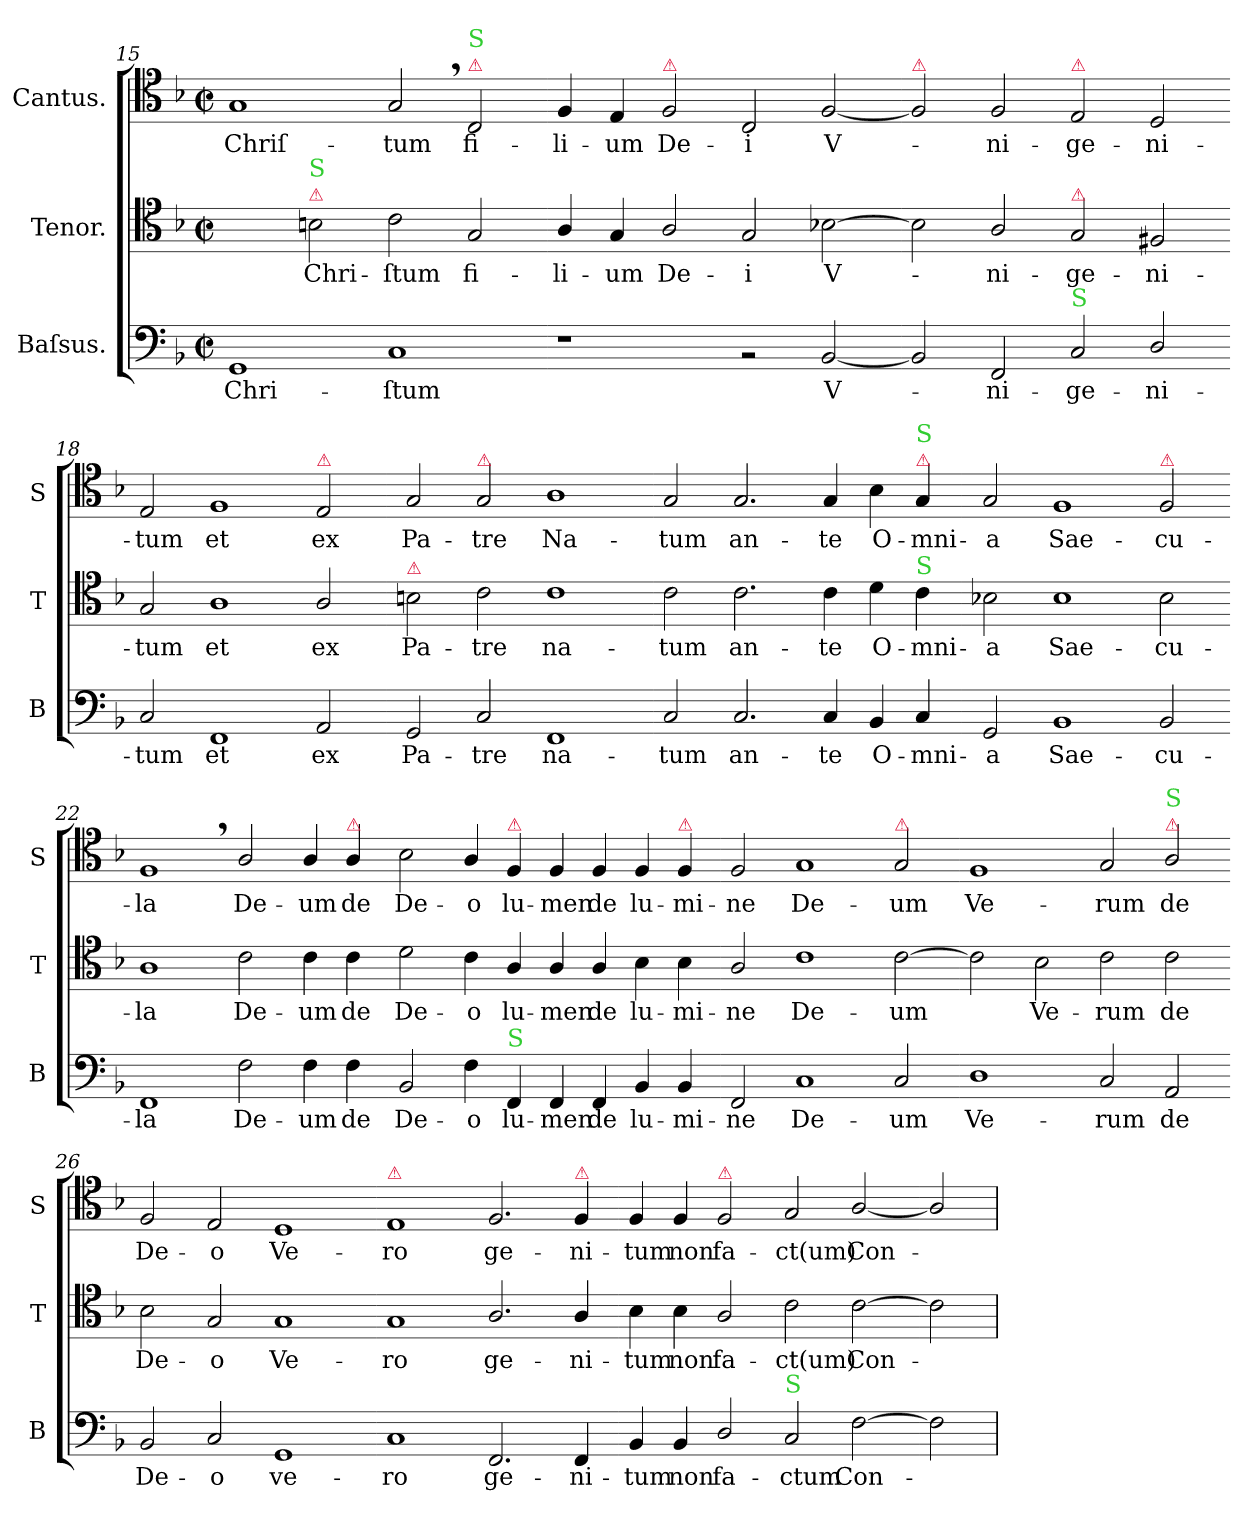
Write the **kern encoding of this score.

**kern	**text	**kern	**text	**kern	**text
*part3	*part3	*part2	*part2	*part1	*part1
*staff3	*staff3	*staff2	*staff2	*staff1	*staff1
*I"Baſsus.	*	*I"Tenor.	*	*I"Cantus.	*
*I'B	*	*I'T	*	*I'S	*
*clefF4	*	*clefC4	*	*clefC4	*
*k[b-]	*	*k[b-]	*	*k[b-]	*
*F:	*	*F:	*	*F:	*
*M2/1	*	*M2/1	*	*M2/1	*
*met(c|)	*	*met(c|)	*	*met(c|)	*
=15	=15	=15	=15	=15	=15
1GG/	Chri-	2ryy	.	1G/	Chriſ-
!	!	!LO:TX:a:color=crimson:t=⚠	!	!	!
!	!	!LO:TX:a:color=limegreen:t=S	!	!	!
.	.	2Bn\	Chri-	.	.
1C/	-ſtum	2c\	-ſtum	2G,</	-tum
!	!	!	!	!LO:TX:a:color=crimson:t=⚠	!
!	!	!	!	!LO:TX:a:color=limegreen:t=S	!
.	.	2G/	fi-	2C/	fi-
=16-	=16-	=16-	=16-	=16-	=16-
1r	.	4A/	-li-	4F/	-li-
.	.	4G/	-um	4E/	-um
!	!	!	!	!LO:TX:a:color=crimson:t=⚠	!
.	.	2A/	De-	2F/	De-
2rBB	.	2G/	-i	2C/	-i
[2BB-/	V-	[2B-X\	V-	[2F/	V-
=17-	=17-	=17-	=17-	=17-	=17-
!	!	!	!	!LO:TX:a:color=crimson:t=⚠	!
2BB-/]	.	2B-\]	.	2F/]	.
2FF/	-ni-	2A/	-ni-	2F/	-ni-
!	!	!	!	!LO:TX:a:color=crimson:t=⚠	!
!	!	!LO:TX:a:color=crimson:t=⚠	!	!	!
!LO:TX:a:color=limegreen:t=S	!	!	!	!	!
2C/	-ge-	2G/	-ge-	2E/	-ge-
2D/	-ni-	2F#X/	-ni-	2D/	-ni-
=18-	=18-	=18-	=18-	=18-	=18-
2C/	-tum	2G/	-tum	2E/	-tum
1FF/	et	1A\	et	1F/	et
!	!	!	!	!LO:TX:a:color=crimson:t=⚠	!
2AA/	ex	2A/	ex	2E/	ex
=19-	=19-	=19-	=19-	=19-	=19-
!	!	!LO:TX:a:color=crimson:t=⚠	!	!	!
2GG/	Pa-	2Bn\	Pa-	2G/	Pa-
!	!	!	!	!LO:TX:a:color=crimson:t=⚠	!
2C/	-tre	2c\	-tre	2G/	-tre
1FF/	na-	1c\	na-	1A\	Na-
=20-	=20-	=20-	=20-	=20-	=20-
2C/	-tum	2c\	-tum	2G/	-tum
2.C/	an-	2.c\	an-	2.G/	an-
4C/	-te	4c\	-te	4G/	-te
4BB-/	O-	4d\	O-	4B-\	O-
!	!	!	!	!LO:TX:a:color=crimson:t=⚠	!
!	!	!	!	!LO:TX:a:color=limegreen:t=S	!
!	!	!LO:TX:a:color=limegreen:t=S	!	!	!
4C/	-mni-	4c\	-mni-	4G/	-mni-
=21-	=21-	=21-	=21-	=21-	=21-
2GG/	-a	2B-X\	-a	2G/	-a
1BB-/	Sae-	1B-\	Sae-	1F/	Sae-
!	!	!	!	!LO:TX:a:color=crimson:t=⚠	!
2BB-/	-cu-	2B-\	-cu-	2F/	-cu-
=22-	=22-	=22-	=22-	=22-	=22-
1FF/	-la	1A\	-la	1F,</	-la
2F\	De-	2c\	De-	2A/	De-
4F\	-um	4c\	-um	4A/	-um
!	!	!	!	!LO:TX:a:color=crimson:t=⚠	!
4F\	de	4c\	de	4A/	de
=23-	=23-	=23-	=23-	=23-	=23-
2BB-/	De-	2d\	De-	2B-\	De-
4F\	-o	4c\	-o	4A/	-o
!	!	!	!	!LO:TX:a:color=crimson:t=⚠	!
!LO:TX:a:color=limegreen:t=S	!	!	!	!	!
4FF/	lu-	4A/	lu-	4F/	lu-
4FF/	-men	4A/	-men	4F/	-men
4FF/	de	4A/	de	4F/	de
4BB-/	lu-	4B-\	lu-	4F/	lu-
!	!	!	!	!LO:TX:a:color=crimson:t=⚠	!
4BB-/	-mi-	4B-\	-mi-	4F/	-mi-
=24-	=24-	=24-	=24-	=24-	=24-
2FF/	-ne	2A/	-ne	2F/	-ne
1C/	De-	1c\	De-	1G/	De-
!	!	!	!	!LO:TX:a:color=crimson:t=⚠	!
2C/	-um	[2c\	-um	2G/	-um
=25-	=25-	=25-	=25-	=25-	=25-
1D\	Ve-	2c\]	.	1F/	Ve-
.	.	2B-\	Ve-	.	.
2C/	-rum	2c\	-rum	2G/	-rum
!	!	!	!	!LO:TX:a:color=crimson:t=⚠	!
!	!	!	!	!LO:TX:a:color=limegreen:t=S	!
2AA/	de	2c\	de	2A/	de
=26-	=26-	=26-	=26-	=26-	=26-
2BB-/	De-	2B-\	De-	2F/	De-
2C/	-o	2G/	-o	2E/	-o
1GG/	ve-	1G/	Ve-	1D/	Ve-
=27-	=27-	=27-	=27-	=27-	=27-
!	!	!	!	!LO:TX:a:color=crimson:t=⚠	!
1C/	-ro	1G/	-ro	1E/	-ro
2.FF/	ge-	2.A/	ge-	2.F/	ge-
!	!	!	!	!LO:TX:a:color=crimson:t=⚠	!
4FF/	-ni-	4A/	-ni-	4F/	-ni-
=28-	=28-	=28-	=28-	=28-	=28-
4BB-/	-tum	4B-\	-tum	4F/	-tum
4BB-/	non	4B-\	non	4F/	non
!	!	!	!	!LO:TX:a:color=crimson:t=⚠	!
2D/	fa-	2A/	fa-	2F/	fa-
!LO:TX:a:color=limegreen:t=S	!	!	!	!	!
2C/	-ctum	2c\	-ct(um)	2G/	-ct(um)
[2F\	Con-	[2c\	Con-	[2A/	Con-
=29-	=29-	=29-	=29-	=29-	=29-
2F\]	.	2c\]	.	2A/]	.
=	=	=	=	=	=
*-	*-	*-	*-	*-	*-
